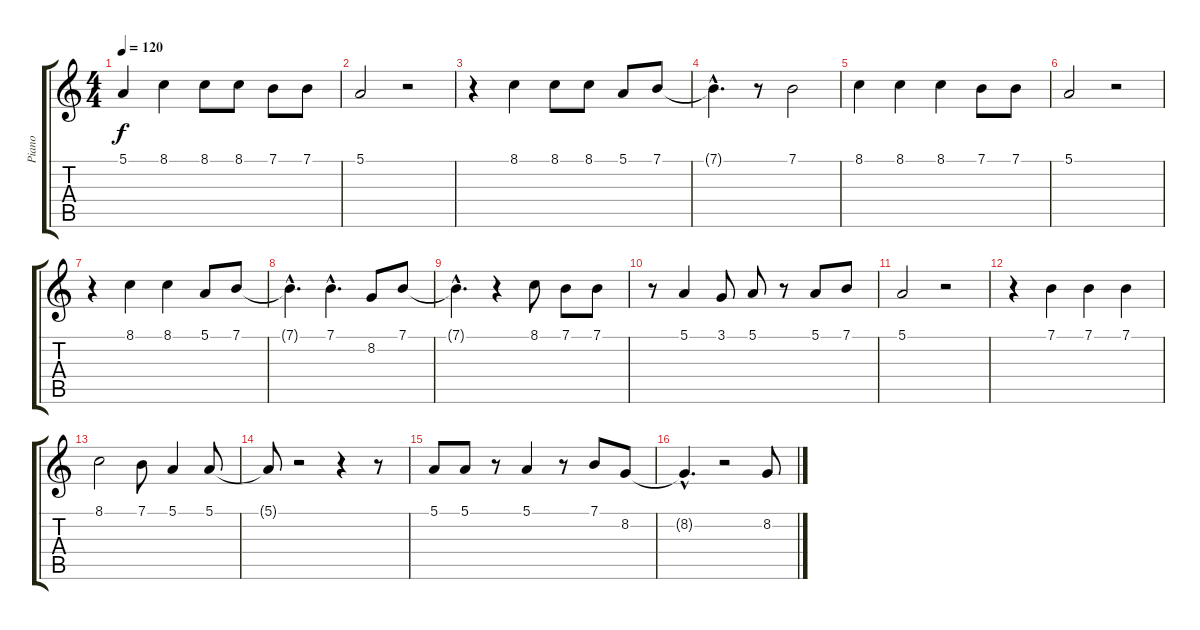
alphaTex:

\track ("Piano" "Piano") {instrument brightacousticpiano}
\staff {score tabs}
\tuning (E4 B3 G3 D3 A2 E2) {hide}
\ts (4 4)
\tempo 120
\clef g2
\ks c
5.1.4{dy f} 8.1.4 8.1.8 8.1.8 7.1.8 7.1.8 |
5.1.2 r.2 |
r.4 8.1.4 8.1.8 8.1.8 5.1.8 7.1.8 |
7.1{hac t}.4{d} r.8 7.1.2 |
8.1.4 8.1.4 8.1.4 7.1.8 7.1.8 |
5.1.2 r.2 |
r.4 8.1.4 8.1.4 5.1.8 7.1.8 |
7.1{hac t}.4{d} 7.1{hac}.4{d} 8.2.8 7.1.8 |
7.1{hac t}.4{d} r.4 8.1.8 7.1.8 7.1.8 |
r.8 5.1.4 3.1.8 5.1.8 r.8 5.1.8 7.1.8 |
5.1.2 r.2 |
r.4 7.1.4 7.1.4 7.1.4 |
8.1.2 7.1.8 5.1.4 5.1.8 |
5.1{t}.8 r.2 r.4 r.8 |
5.1.8 5.1.8 r.8 5.1.4 r.8 7.1.8 8.2.8 |
8.2{hac t}.4{d} r.2 8.2.8
